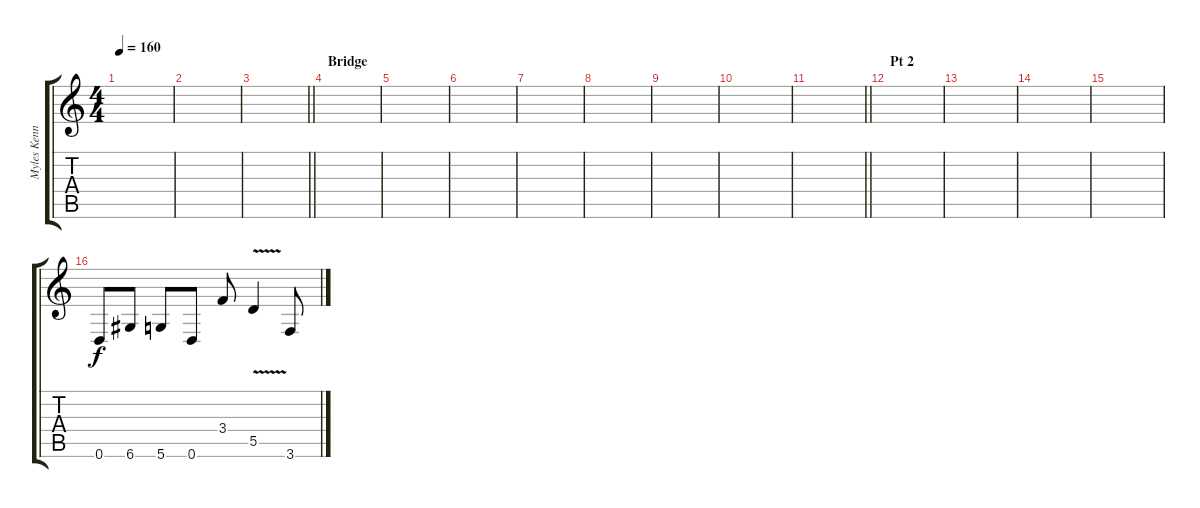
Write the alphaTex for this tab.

\track ("Myles Kennedy [Overdubbed/FX]" "Myles Kenn") {instrument distortionguitar}
\staff {score tabs}
\tuning (E4 B3 G3 D3 A2 D2) {hide}
\ts (4 4)
\tempo 160
\clef g2
\ks c
|
|
\barLineRight lightlight
|
\section ("" "Bridge")
|
|
|
|
|
|
|
\barLineRight lightlight
|
\section ("" "Pt 2")
|
|
|
|
0.6.8{balance 13 instrument overdrivenguitar} 6.6.8 5.6.8 0.6.8 3.4.8 5.5{v}.4 3.6{sl}.8
